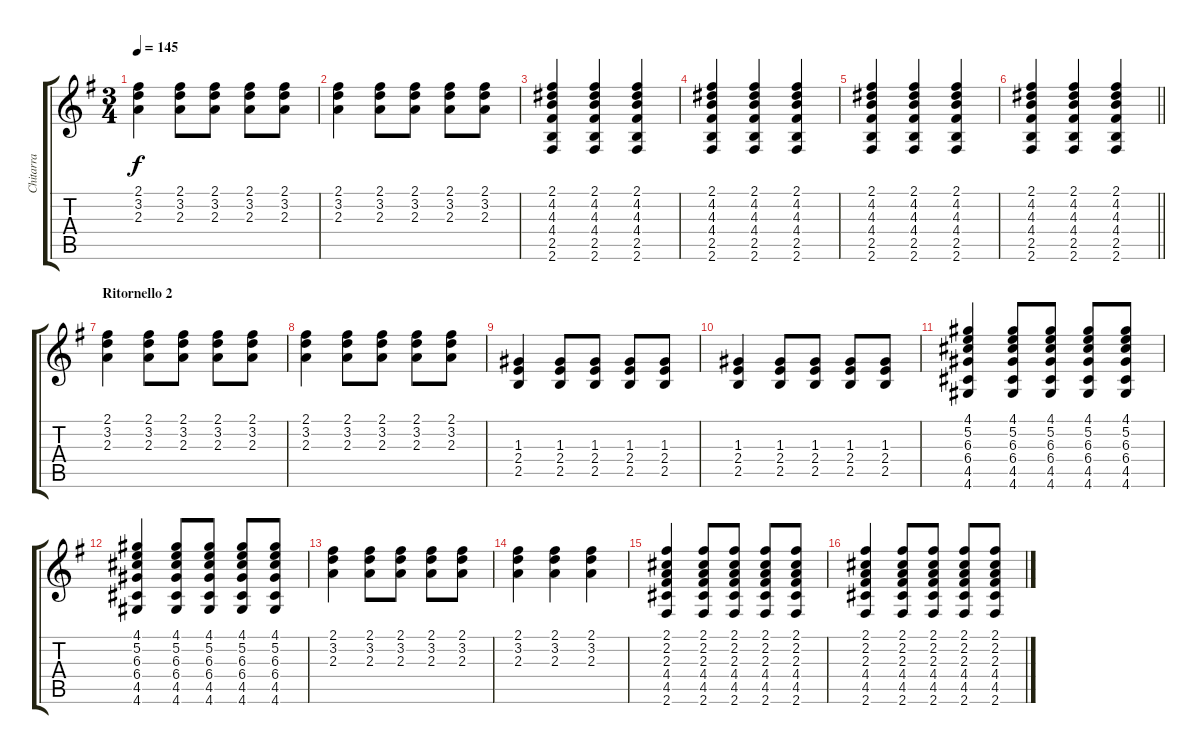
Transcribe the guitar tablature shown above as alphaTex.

\track ("Chitarra" "Chitarra") {instrument overdrivenguitar}
\staff {score tabs}
\tuning (E4 B3 G3 D3 A2 E2) {hide}
\ts (3 4)
\tempo 145
\clef g2
\ks g
(2.1 3.2 2.3).4{dy f} (2.1 3.2 2.3).8 (2.1 3.2 2.3).8 (2.1 3.2 2.3).8 (2.1 3.2 2.3).8 |
(2.1 3.2 2.3).4 (2.1 3.2 2.3).8 (2.1 3.2 2.3).8 (2.1 3.2 2.3).8 (2.1 3.2 2.3).8 |
(2.1 4.2 4.3 4.4 2.5 2.6).4 (2.1 4.2 4.3 4.4 2.5 2.6).4 (2.1 4.2 4.3 4.4 2.5 2.6).4 |
(2.1 4.2 4.3 4.4 2.5 2.6).4 (2.1 4.2 4.3 4.4 2.5 2.6).4 (2.1 4.2 4.3 4.4 2.5 2.6).4 |
(2.1 4.2 4.3 4.4 2.5 2.6).4 (2.1 4.2 4.3 4.4 2.5 2.6).4 (2.1 4.2 4.3 4.4 2.5 2.6).4 |
\barLineRight lightlight
(2.1 4.2 4.3 4.4 2.5 2.6).4 (2.1 4.2 4.3 4.4 2.5 2.6).4 (2.1 4.2 4.3 4.4 2.5 2.6).4 |
\section ("" "Ritornello 2")
(2.1 3.2 2.3).4 (2.1 3.2 2.3).8 (2.1 3.2 2.3).8 (2.1 3.2 2.3).8 (2.1 3.2 2.3).8 |
(2.1 3.2 2.3).4 (2.1 3.2 2.3).8 (2.1 3.2 2.3).8 (2.1 3.2 2.3).8 (2.1 3.2 2.3).8 |
(1.3 2.4 2.5).4 (1.3 2.4 2.5).8 (1.3 2.4 2.5).8 (1.3 2.4 2.5).8 (1.3 2.4 2.5).8 |
(1.3 2.4 2.5).4 (1.3 2.4 2.5).8 (1.3 2.4 2.5).8 (1.3 2.4 2.5).8 (1.3 2.4 2.5).8 |
(4.1 5.2 6.3 6.4 4.5 4.6).4 (4.1 5.2 6.3 6.4 4.5 4.6).8 (4.1 5.2 6.3 6.4 4.5 4.6).8 (4.1 5.2 6.3 6.4 4.5 4.6).8 (4.1 5.2 6.3 6.4 4.5 4.6).8 |
(4.1 5.2 6.3 6.4 4.5 4.6).4 (4.1 5.2 6.3 6.4 4.5 4.6).8 (4.1 5.2 6.3 6.4 4.5 4.6).8 (4.1 5.2 6.3 6.4 4.5 4.6).8 (4.1 5.2 6.3 6.4 4.5 4.6).8 |
(2.1 3.2 2.3).4 (2.1 3.2 2.3).8 (2.1 3.2 2.3).8 (2.1 3.2 2.3).8 (2.1 3.2 2.3).8 |
(2.1 3.2 2.3).4 (2.1 3.2 2.3).4 (2.1 3.2 2.3).4 |
(2.1 2.2 2.3 4.4 4.5 2.6).4 (2.1 2.2 2.3 4.4 4.5 2.6).8 (2.1 2.2 2.3 4.4 4.5 2.6).8 (2.1 2.2 2.3 4.4 4.5 2.6).8 (2.1 2.2 2.3 4.4 4.5 2.6).8 |
(2.1 2.2 2.3 4.4 4.5 2.6).4 (2.1 2.2 2.3 4.4 4.5 2.6).8 (2.1 2.2 2.3 4.4 4.5 2.6).8 (2.1 2.2 2.3 4.4 4.5 2.6).8 (2.1 2.2 2.3 4.4 4.5 2.6).8
